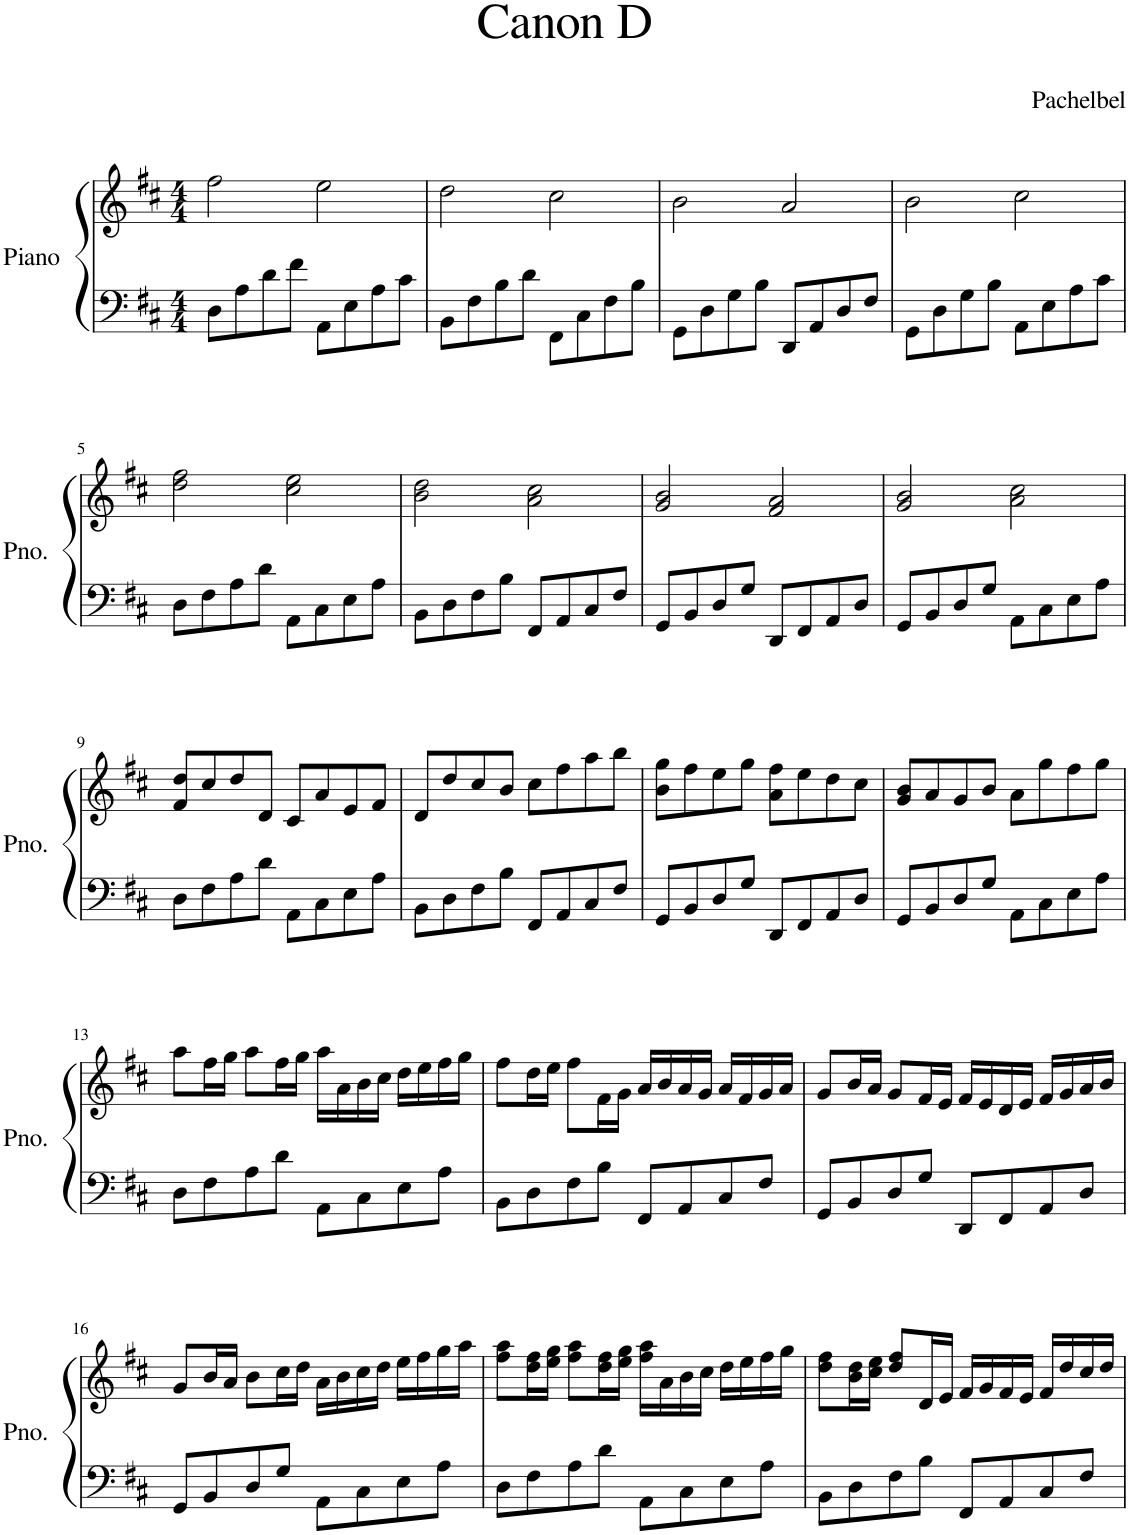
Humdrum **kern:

**kern	**kern
*part1	*part1
*staff2	*staff1
*I"Piano	*
*I'Pno.	*
*clefF4	*clefG2
*k[f#c#]	*k[f#c#]
*M4/4	*M4/4
=1	=1
8D\L	2ff#\
8A\	.
8d\	.
8f#\J	.
8AA\L	2ee\
8E\	.
8A\	.
8c#\J	.
=2	=2
8BB\L	2dd\
8F#\	.
8B\	.
8d\J	.
8FF#\L	2cc#\
8C#\	.
8F#\	.
8B\J	.
=3	=3
8GG\L	2b\
8D\	.
8G\	.
8B\J	.
8DD/L	2a/
8AA/	.
8D/	.
8F#/J	.
=4	=4
8GG\L	2b\
8D\	.
8G\	.
8B\J	.
8AA\L	2cc#\
8E\	.
8A\	.
8c#\J	.
!!LO:LB:g=z
=5	=5
8D\L	2dd\ 2ff#\
8F#\	.
8A\	.
8d\J	.
8AA\L	2cc#\ 2ee\
8C#\	.
8E\	.
8A\J	.
=6	=6
8BB\L	2b\ 2dd\
8D\	.
8F#\	.
8B\J	.
8FF#/L	2a\ 2cc#\
8AA/	.
8C#/	.
8F#/J	.
=7	=7
8GG/L	2g/ 2b/
8BB/	.
8D/	.
8G/J	.
8DD/L	2f#/ 2a/
8FF#/	.
8AA/	.
8D/J	.
=8	=8
8GG/L	2g/ 2b/
8BB/	.
8D/	.
8G/J	.
8AA\L	2a\ 2cc#\
8C#\	.
8E\	.
8A\J	.
!!LO:LB:g=z
=9	=9
8D\L	8f#/ 8dd/L
8F#\	8cc#/
8A\	8dd/
8d\J	8d/J
8AA\L	8c#/L
8C#\	8a/
8E\	8e/
8A\J	8f#/J
=10	=10
8BB\L	8d/L
8D\	8dd/
8F#\	8cc#/
8B\J	8b/J
8FF#/L	8cc#\L
8AA/	8ff#\
8C#/	8aa\
8F#/J	8bb\J
=11	=11
8GG/L	8b\ 8gg\L
8BB/	8ff#\
8D/	8ee\
8G/J	8gg\J
8DD/L	8a\ 8ff#\L
8FF#/	8ee\
8AA/	8dd\
8D/J	8cc#\J
=12	=12
8GG/L	8g/ 8b/L
8BB/	8a/
8D/	8g/
8G/J	8b/J
8AA\L	8a\L
8C#\	8gg\
8E\	8ff#\
8A\J	8gg\J
!!LO:LB:g=z
=13	=13
8D\L	8aa\L
8F#\	16ff#\L
.	16gg\JJ
8A\	8aa\L
8d\J	16ff#\L
.	16gg\JJ
8AA\L	16aa\LL
.	16a\
8C#\	16b\
.	16cc#\JJ
8E\	16dd\LL
.	16ee\
8A\J	16ff#\
.	16gg\JJ
=14	=14
8BB\L	8ff#\L
8D\	16dd\L
.	16ee\JJ
8F#\	8ff#\L
8B\J	16f#\L
.	16g\JJ
8FF#/L	16a/LL
.	16b/
8AA/	16a/
.	16g/JJ
8C#/	16a/LL
.	16f#/
8F#/J	16g/
.	16a/JJ
=15	=15
8GG/L	8g/L
8BB/	16b/L
.	16a/JJ
8D/	8g/L
8G/J	16f#/L
.	16e/JJ
8DD/L	16f#/LL
.	16e/
8FF#/	16d/
.	16e/JJ
8AA/	16f#/LL
.	16g/
8D/J	16a/
.	16b/JJ
!!LO:LB:g=z
=16	=16
8GG/L	8g/L
8BB/	16b/L
.	16a/JJ
8D/	8b\L
8G/J	16cc#\L
.	16dd\JJ
8AA\L	16a\LL
.	16b\
8C#\	16cc#\
.	16dd\JJ
8E\	16ee\LL
.	16ff#\
8A\J	16gg\
.	16aa\JJ
=17	=17
8D\L	8ff#\ 8aa\L
8F#\	16dd\ 16ff#\L
.	16ee\ 16gg\JJ
8A\	8ff#\ 8aa\L
8d\J	16dd\ 16ff#\L
.	16ee\ 16gg\JJ
8AA\L	16ff#\ 16aa\LL
.	16a\
8C#\	16b\
.	16cc#\JJ
8E\	16dd\LL
.	16ee\
8A\J	16ff#\
.	16gg\JJ
=18	=18
8BB\L	8dd\ 8ff#\L
8D\	16b\ 16dd\L
.	16cc#\ 16ee\JJ
8F#\	8dd/ 8ff#/L
8B\J	16d/L
.	16e/JJ
8FF#/L	16f#/LL
.	16g/
8AA/	16f#/
.	16e/JJ
8C#/	16f#/LL
.	16dd/
8F#/J	16cc#/
.	16dd/JJ
=	=
*-	*-
